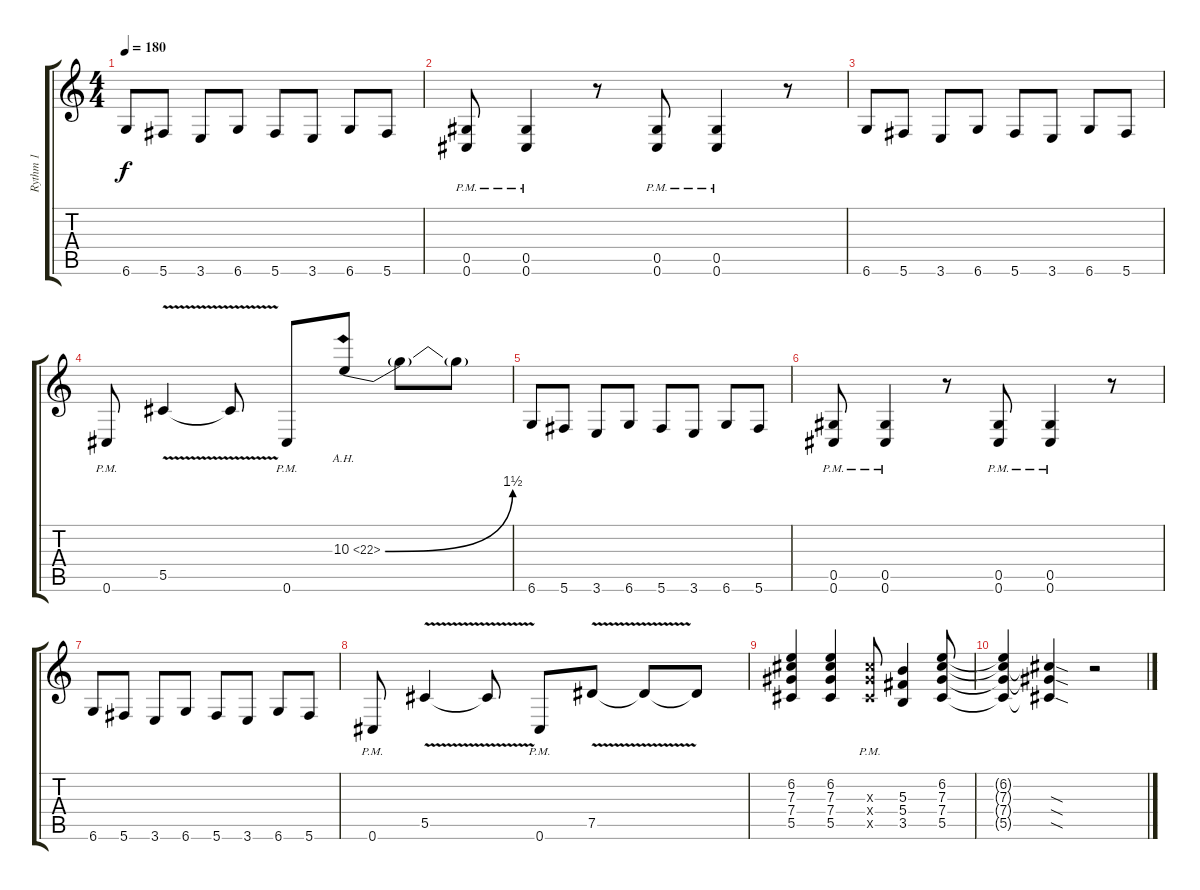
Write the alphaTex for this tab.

\track ("Rythm 1" "Rythm 1") {instrument distortionguitar}
\staff {score tabs}
\tuning (Eb4 Bb3 Gb3 Db3 Ab2 Db2) {hide}
\ts (4 4)
\tempo 180
\clef g2
\ks c
6.6.8{dy f} 5.6.8 3.6.8 6.6.8 5.6.8 3.6.8 6.6.8 5.6.8 |
(0.5{pm} 0.6{pm}).8 (0.5{pm} 0.6{pm}).4 r.8 (0.5{pm} 0.6{pm}).8 (0.5{pm} 0.6{pm}).4 r.8 |
6.6.8 5.6.8 3.6.8 6.6.8 5.6.8 3.6.8 6.6.8 5.6.8 |
0.6{pm}.8 5.5{v}.4 5.5{t}.8 0.6{pm}.8 10.3{be (bend 0 0 60 6) ah 12}.8 10.3{t}.8 10.3{t}.8 |
6.6.8 5.6.8 3.6.8 6.6.8 5.6.8 3.6.8 6.6.8 5.6.8 |
(0.5{pm} 0.6{pm}).8 (0.5{pm} 0.6{pm}).4 r.8 (0.5{pm} 0.6{pm}).8 (0.5{pm} 0.6{pm}).4 r.8 |
6.6.8 5.6.8 3.6.8 6.6.8 5.6.8 3.6.8 6.6.8 5.6.8 |
0.6{pm}.8 5.5{v}.4 5.5{t}.8 0.6{pm}.8 7.5{v}.8 7.5{t}.8 7.5{t}.8 |
(6.2 7.3 7.4 5.5).4 (6.2 7.3 7.4 5.5).4 (7.3{pm x} 7.4{pm x} 5.5{pm x}).8 (5.3 5.4 3.5).4 (6.2 7.3 7.4 5.5).8 |
(6.2{t} 7.3{t} 7.4{t} 5.5{t}).4 (7.3{sod t} 7.4{sod t} 5.5{sod t}).4 r.2
